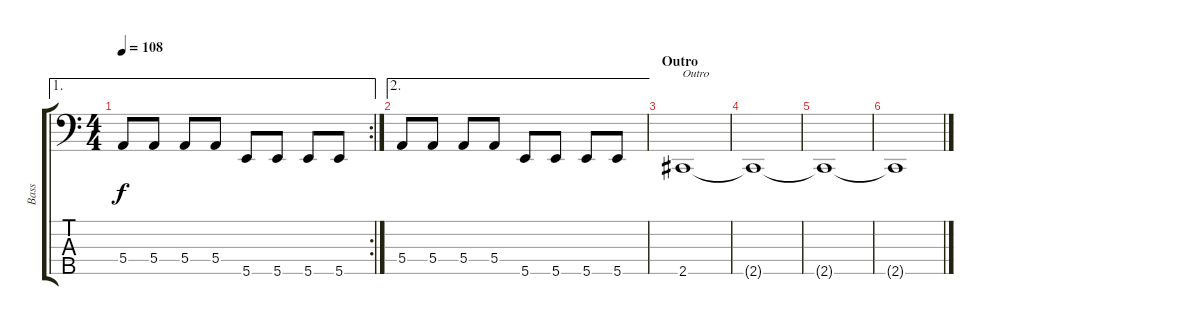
\track ("Bass" "Bass") {instrument electricbassfinger}
\staff {score tabs}
\tuning (G2 D2 A1 E1 B0) {hide}
\ae 1
\rc 2
\ts (4 4)
\tempo 108
\clef f4
\ks c
5.4.8{dy f} 5.4.8 5.4.8 5.4.8 5.5.8 5.5.8 5.5.8 5.5.8 |
\ae 2
5.4.8 5.4.8 5.4.8 5.4.8 5.5.8 5.5.8 5.5.8 5.5.8 |
\section ("" "Outro")
2.5.1{txt "Outro"} |
2.5{t}.1 |
2.5{t}.1 |
2.5{t}.1
